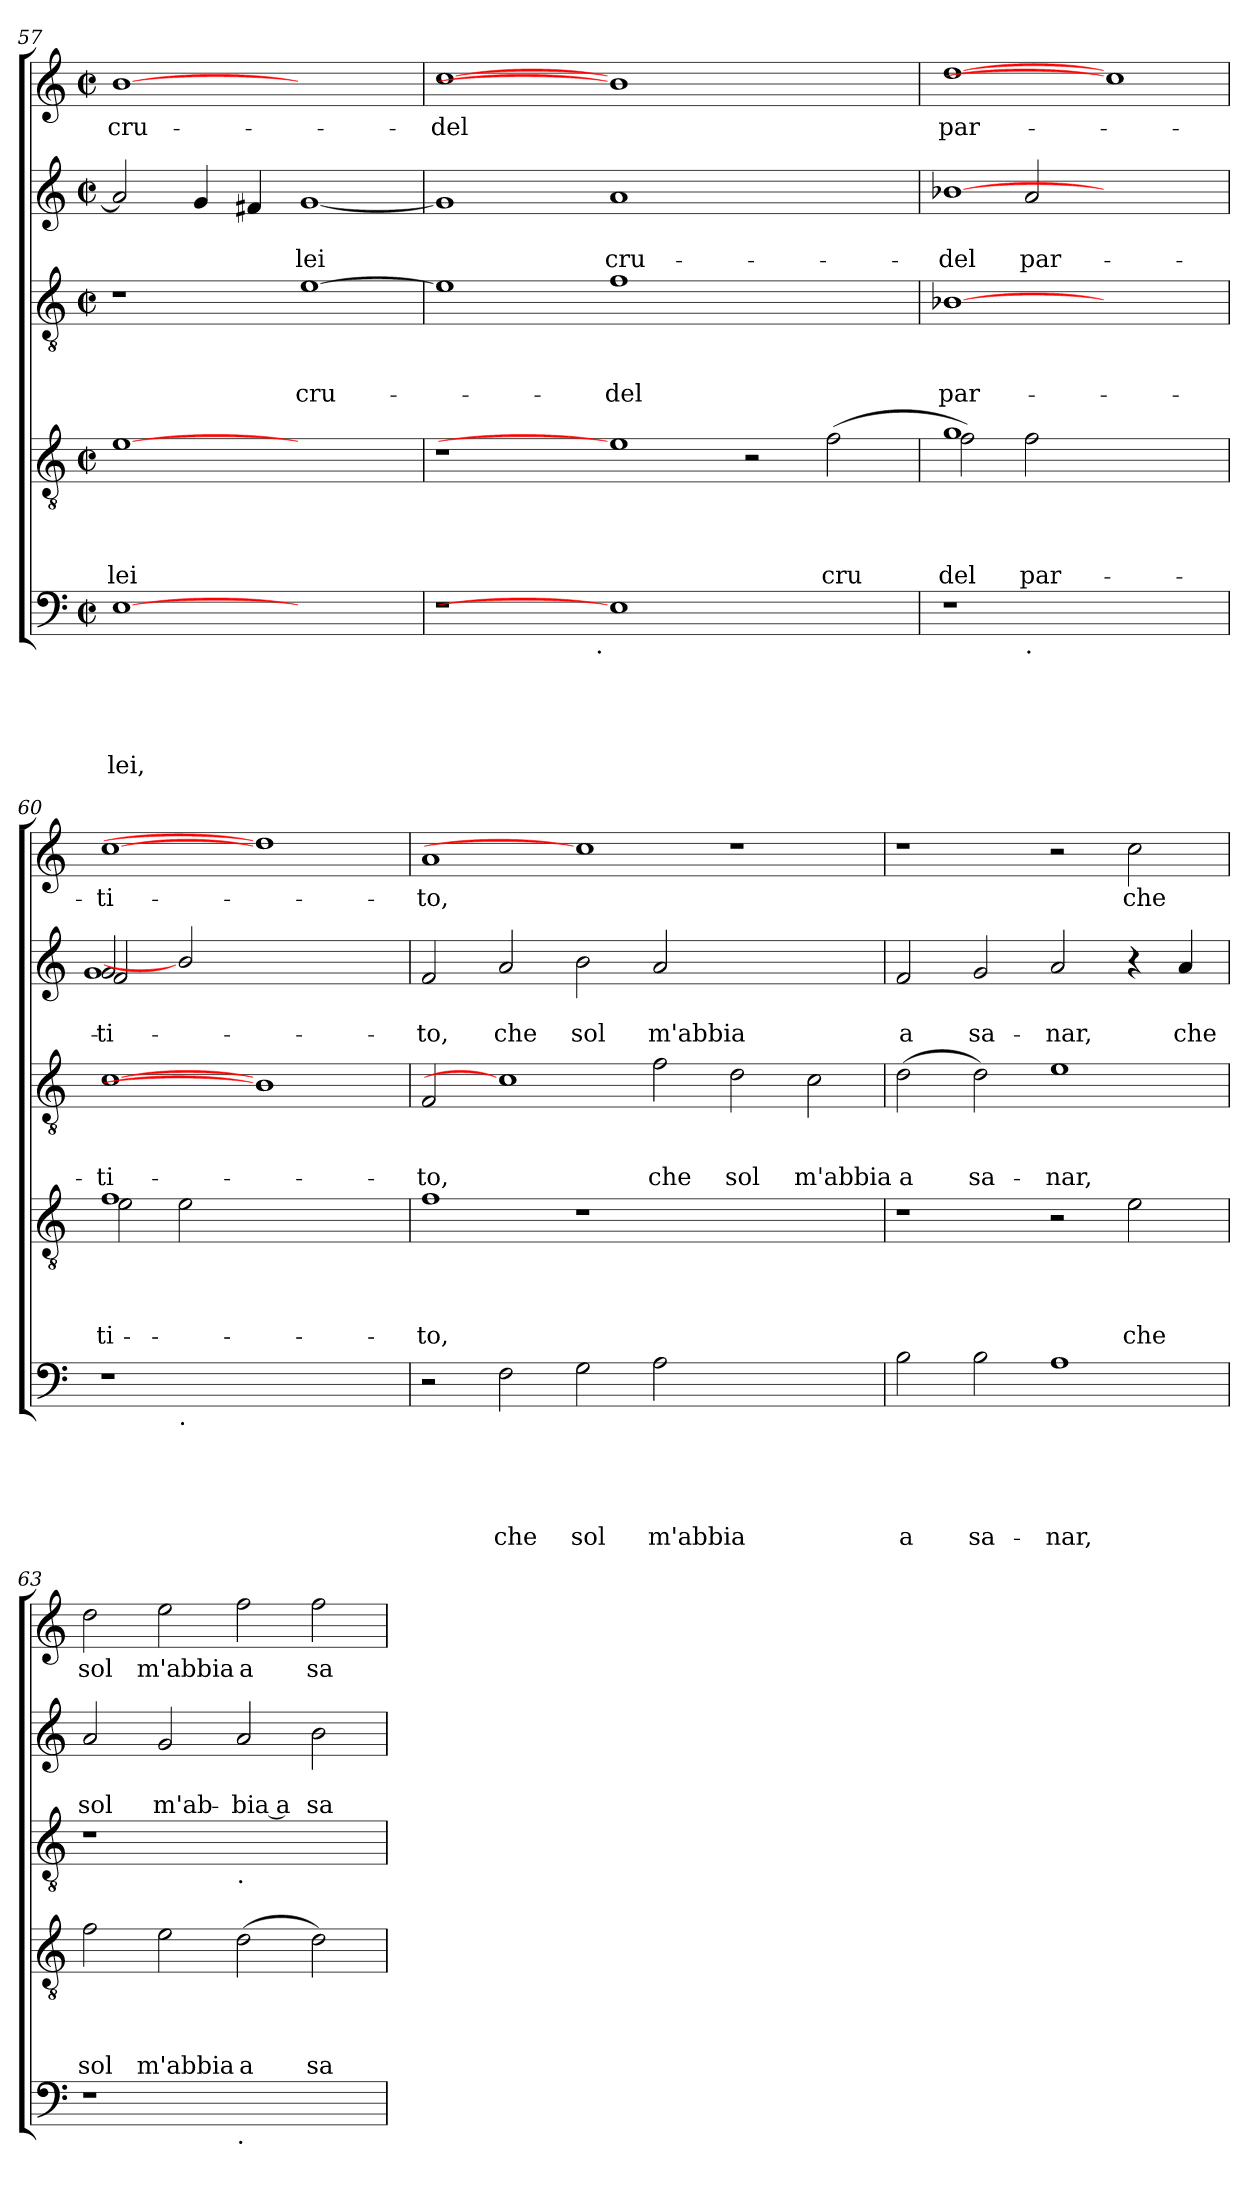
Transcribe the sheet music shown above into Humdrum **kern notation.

**kern	**text	**text	**text	**text	**text	**kern	**text	**text	**text	**text	**kern	**text	**text	**text	**kern	**text	**text	**kern	**text
*part5	*part5	*part5	*part5	*part5	*part5	*part4	*part4	*part4	*part4	*part4	*part3	*part3	*part3	*part3	*part2	*part2	*part2	*part1	*part1
*staff5	*staff5	*staff5	*staff5	*staff5	*staff5	*staff4	*staff4	*staff4	*staff4	*staff4	*staff3	*staff3	*staff3	*staff3	*staff2	*staff2	*staff2	*staff1	*staff1
*clefF4	*	*	*	*	*	*clefGv2	*	*	*	*	*clefGv2	*	*	*	*clefG2	*	*	*clefG2	*
*k[]	*	*	*	*	*	*k[]	*	*	*	*	*k[]	*	*	*	*k[]	*	*	*k[]	*
*C:	*	*	*	*	*	*C:	*	*	*	*	*C:	*	*	*	*C:	*	*	*C:	*
*M2/2	*	*	*	*	*	*M2/2	*	*	*	*	*M2/2	*	*	*	*M2/2	*	*	*M2/2	*
*met(c|)	*	*	*	*	*	*met(c|)	*	*	*	*	*met(c|)	*	*	*	*met(c|)	*	*	*met(c|)	*
=57	=57	=57	=57	=57	=57	=57	=57	=57	=57	=57	=57	=57	=57	=57	=57	=57	=57	=57	=57
!	!	!	!	!	!LO:LY:b	!	!	!	!	!LO:LY:b	!	!	!	!	!	!	!	!	!LO:LY:b
[1E	.	.	.	.	lei,	[1e	.	.	.	lei	1r	.	.	.	2a/]	.	.	[1b	cru-
.	.	.	.	.	.	.	.	.	.	.	.	.	.	.	4g/	.	.	.	.
.	.	.	.	.	.	.	.	.	.	.	.	.	.	.	4f#/	.	.	.	.
!	!	!	!	!	!	!	!	!	!	!	!	!	!	!LO:LY:b	!	!	!LO:LY:b	!	!
1ryy	.	.	.	.	.	1ryy	.	.	.	.	[>1e	.	.	cru-	[<1g	.	lei	1ryy	.
=58	=58	=58	=58	=58	=58	=58	=58	=58	=58	=58	=58	=58	=58	=58	=58	=58	=58	=58	=58
!	!	!	!	!	!	!	!	!	!	!	!	!	!	!	!	!	!	!	!LO:LY:b
*^	*	*	*	*	*	*	*	*	*	*	*	*	*	*	*	*	*	*	*
1r	2ryy	.	.	.	.	.	1r	.	.	.	.	1e]	.	.	.	1g]	.	.	[1cc	-del
.	4...ryy	.	.	.	.	.	.	.	.	.	.	.	.	.	.	.	.	.	.	.
!	!LO:TX:b:t=.	!	!	!	!	!	!	!	!	!	!	!	!	!	!	!	!	!	!	!
.	1ryy	.	.	.	.	.	.	.	.	.	.	.	.	.	.	.	.	.	.	.
!	!	!	!	!	!	!	!	!	!	!	!	!	!	!	!LO:LY:b	!	!	!LO:LY:b	!	!
1E]	.	.	.	.	.	.	1e]	.	.	.	.	1f	.	.	-del	1a	.	cru-	1b]	.
.	1ryy	.	.	.	.	.	.	.	.	.	.	.	.	.	.	.	.	.	.	.
1ryy	.	.	.	.	.	.	2r	.	.	.	.	1ryy	.	.	.	1ryy	.	.	1ryy	.
!	!	!	!	!	!	!	!	!	!	!	!LO:LY:b	!	!	!	!	!	!	!	!	!
.	.	.	.	.	.	.	(>2f\	.	.	.	cru	.	.	.	.	.	.	.	.	.
.	32ryy	.	.	.	.	.	.	.	.	.	.	.	.	.	.	.	.	.	.	.
!!LO:PB:g=z
=59	=59	=59	=59	=59	=59	=59	=59	=59	=59	=59	=59	=59	=59	=59	=59	=59	=59	=59	=59	=59
!	!	!	!	!	!	!	!	!	!	!	!LO:LY:b	!	!	!	!LO:LY:b	!	!	!LO:LY:b	!	!LO:LY:b
*	*	*	*	*	*	*	*^	*	*	*	*	*	*	*	*	*^	*	*	*	*
1r	2ryy	.	.	.	.	.	1g	2f\)	.	.	.	del	[1B-X	.	.	par-	[1b-X	2ryy	.	-del	[1dd	par-
!	!LO:TX:b:t=.	!	!	!	!	!	!	!	!	!	!	!	!	!	!	!	!	!	!	!	!	!
!	!	!	!	!	!	!	!	!	!	!	!	!LO:LY:b	!	!	!	!	!	!	!	!LO:LY:b	!	!
.	1.ryy	.	.	.	.	.	.	2f\	.	.	.	par-	.	.	.	.	.	2a/	.	par-	.	.
1ryy	.	.	.	.	.	.	1ryy	1ryy	.	.	.	.	1ryy	.	.	.	1ryy	1ryy	.	.	1cc]	.
=60	=60	=60	=60	=60	=60	=60	=60	=60	=60	=60	=60	=60	=60	=60	=60	=60	=60	=60	=60	=60	=60	=60
!	!	!	!	!	!	!	!	!	!	!	!	!LO:LY:b	!	!	!	!LO:LY:b:rj	!	!	!	!LO:LY:b	!	!LO:LY:b:rj
*	*	*	*	*	*	*	*	*	*	*	*	*	*	*	*	*	*	*^	*	*	*	*
1r	2ryy	.	.	.	.	.	1f	2e\	.	.	.	-ti-	[1c	.	.	-ti-	2g/	2f/	1g	.	-ti-	[1cc	-ti-
!	!LO:TX:b:t=.	!	!	!	!	!	!	!	!	!	!	!	!	!	!	!	!	!	!	!	!	!	!
.	1.ryy	.	.	.	.	.	.	2e\	.	.	.	.	.	.	.	.	2b-]	1ryy	.	.	.	.	.
1ryy	.	.	.	.	.	.	1ryy	1ryy	.	.	.	.	1B-]	.	.	.	1ryy	.	1ryy	.	.	1dd]	.
.	.	.	.	.	.	.	.	.	.	.	.	.	.	.	.	.	.	2ryy	.	.	.	.	.
*	*	*	*	*	*	*	*v	*v	*	*	*	*	*	*	*	*	*	*v	*v	*	*	*	*
=61	=61	=61	=61	=61	=61	=61	=61	=61	=61	=61	=61	=61	=61	=61	=61	=61	=61	=61	=61	=61	=61
!	!	!	!	!	!	!	!	!	!	!	!LO:LY:b	!	!	!	!LO:LY:b	!	!	!	!LO:LY:b	!	!LO:LY:b
*v	*v	*	*	*	*	*	*	*	*	*	*	*	*	*	*	*v	*v	*	*	*	*
2r	.	.	.	.	.	1f	.	.	.	-to,	2F/	.	.	-to,	2f/	.	-to,	1a	-to,
!	!	!	!	!	!LO:LY:b	!	!	!	!	!	!	!	!	!	!	!	!LO:LY:b	!	!
2F\	.	.	.	.	che	.	.	.	.	.	1c]	.	.	.	2a/	.	che	.	.
!	!	!	!	!	!LO:LY:b	!	!	!	!	!	!	!	!	!	!	!	!LO:LY:b	!	!
2G\	.	.	.	.	sol	1r	.	.	.	.	.	.	.	.	2b\	.	sol	1cc]	.
!	!	!	!	!	!LO:LY:b	!	!	!	!	!	!	!	!	!LO:LY:b	!	!	!LO:LY:b	!	!
2A\	.	.	.	.	m'ab­bia	.	.	.	.	.	2f\	.	.	che	2a/	.	m'ab­bia	.	.
!	!	!	!	!	!	!	!	!	!	!	!	!	!	!LO:LY:b	!	!	!	!	!
1ryy	.	.	.	.	.	1ryy	.	.	.	.	2d\	.	.	sol	1ryy	.	.	1r	.
!	!	!	!	!	!	!	!	!	!	!	!	!	!	!LO:LY:b	!	!	!	!	!
.	.	.	.	.	.	.	.	.	.	.	2c\	.	.	m'ab­bia	.	.	.	.	.
=62	=62	=62	=62	=62	=62	=62	=62	=62	=62	=62	=62	=62	=62	=62	=62	=62	=62	=62	=62
!	!	!	!	!	!LO:LY:b	!	!	!	!	!	!	!	!	!LO:LY:b	!	!	!LO:LY:b	!	!
2B\	.	.	.	.	a	1r	.	.	.	.	(<2d\	.	.	a	2f/	.	a	1r	.
!	!	!	!	!	!LO:LY:b	!	!	!	!	!	!	!	!	!LO:LY:b	!	!	!LO:LY:b	!	!
2B\	.	.	.	.	sa-	.	.	.	.	.	2d\)	.	.	sa-	2g/	.	sa-	.	.
!	!	!	!	!	!LO:LY:b	!	!	!	!	!	!	!	!	!LO:LY:b	!	!	!LO:LY:b	!	!
1A	.	.	.	.	-nar,	2r	.	.	.	.	1e	.	.	-nar,	2a/	.	-nar,	2r	.
!	!	!	!	!	!	!	!	!	!	!LO:LY:b	!	!	!	!	!	!	!	!	!LO:LY:b
.	.	.	.	.	.	2e\	.	.	.	che	.	.	.	.	4r	.	.	2cc\	che
!	!	!	!	!	!	!	!	!	!	!	!	!	!	!	!	!	!LO:LY:b	!	!
.	.	.	.	.	.	.	.	.	.	.	.	.	.	.	4a/	.	che	.	.
=63	=63	=63	=63	=63	=63	=63	=63	=63	=63	=63	=63	=63	=63	=63	=63	=63	=63	=63	=63
!	!	!	!	!	!	!	!	!	!	!LO:LY:b	!	!	!	!	!	!	!LO:LY:b	!	!LO:LY:b
1r	.	.	.	.	.	2f\	.	.	.	sol	1r	.	.	.	2a/	.	sol	2dd\	sol
!	!	!	!	!	!	!	!	!	!	!LO:LY:b	!	!	!	!	!	!	!LO:LY:b	!	!LO:LY:b
.	.	.	.	.	.	2e\	.	.	.	m'ab­bia	.	.	.	.	2g/	.	m'ab-	2ee\	m'ab­bia
!	!	!	!	!	!	!	!	!	!	!	!LO:TX:b:t=.	!	!	!	!	!	!	!	!
!LO:TX:b:t=.	!	!	!	!	!	!	!	!	!	!	!	!	!	!	!	!	!	!	!
!	!	!	!	!	!	!	!	!	!	!LO:LY:b	!	!	!	!	!	!	!LO:LY:b:rj	!	!LO:LY:b
1ryy	.	.	.	.	.	(<2d\	.	.	.	a	1ryy	.	.	.	2a/	.	-bia a	2ff\	a
!	!	!	!	!	!	!	!	!	!	!LO:LY:b	!	!	!	!	!	!	!LO:LY:b	!	!LO:LY:b
.	.	.	.	.	.	2d\)	.	.	.	sa-	.	.	.	.	2b\	.	sa-	2ff\	sa-
=	=	=	=	=	=	=	=	=	=	=	=	=	=	=	=	=	=	=	=
*-	*-	*-	*-	*-	*-	*-	*-	*-	*-	*-	*-	*-	*-	*-	*-	*-	*-	*-	*-
